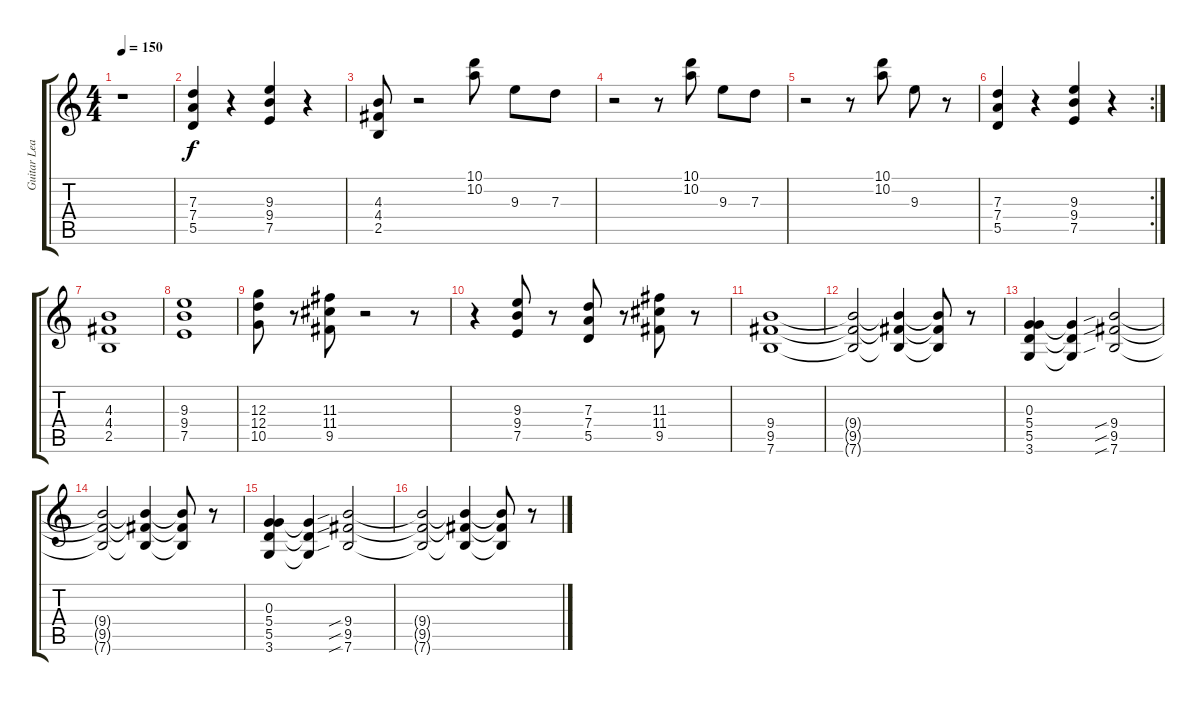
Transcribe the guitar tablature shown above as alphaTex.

\track ("Guitar Lead" "Guitar Lea") {instrument distortionguitar}
\staff {score tabs}
\tuning (E4 B3 G3 D3 A2 E2) {hide}
\ts (4 4)
\tempo 150
\clef g2
\ks c
r.1{dy f} |
(7.3 7.4 5.5).4 r.4 (9.3 9.4 7.5).4 r.4 |
(4.3 4.4 2.5).8 r.2 (10.1 10.2).8 9.3.8 7.3.8 |
r.2 r.8 (10.1 10.2).8 9.3.8 7.3.8 |
r.2 r.8 (10.1 10.2).8 9.3.8 r.8 |
\rc 2
(7.3 7.4 5.5).4 r.4 (9.3 9.4 7.5).4 r.4 |
(4.3 4.4 2.5).1 |
(9.3 9.4 7.5).1 |
(12.3 12.4 10.5).8 r.8 (11.3 11.4 9.5).8 r.2 r.8 |
r.4 (9.3 9.4 7.5).8 r.8 (7.3 7.4 5.5).8 r.8 (11.3 11.4 9.5).8 r.8 |
(9.4 9.5 7.6).1 |
(9.4{t} 9.5{t} 7.6{t}).2 (9.4{t} 9.5{t} 7.6{t}).4 (9.4{t} 9.5{t} 7.6{t}).8 r.8 |
(0.3 5.4 5.5 3.6).4 (5.4{t} 5.5{t} 3.6{t}).4 (9.4{sib} 9.5{sib} 7.6{sib}).2 |
(9.4{t} 9.5{t} 7.6{t}).2 (9.4{t} 9.5{t} 7.6{t}).4 (9.4{t} 9.5{t} 7.6{t}).8 r.8 |
(0.3 5.4 5.5 3.6).4 (5.4{t} 5.5{t} 3.6{t}).4 (9.4{sib} 9.5{sib} 7.6{sib}).2 |
(9.4{t} 9.5{t} 7.6{t}).2 (9.4{t} 9.5{t} 7.6{t}).4 (9.4{t} 9.5{t} 7.6{t}).8 r.8
